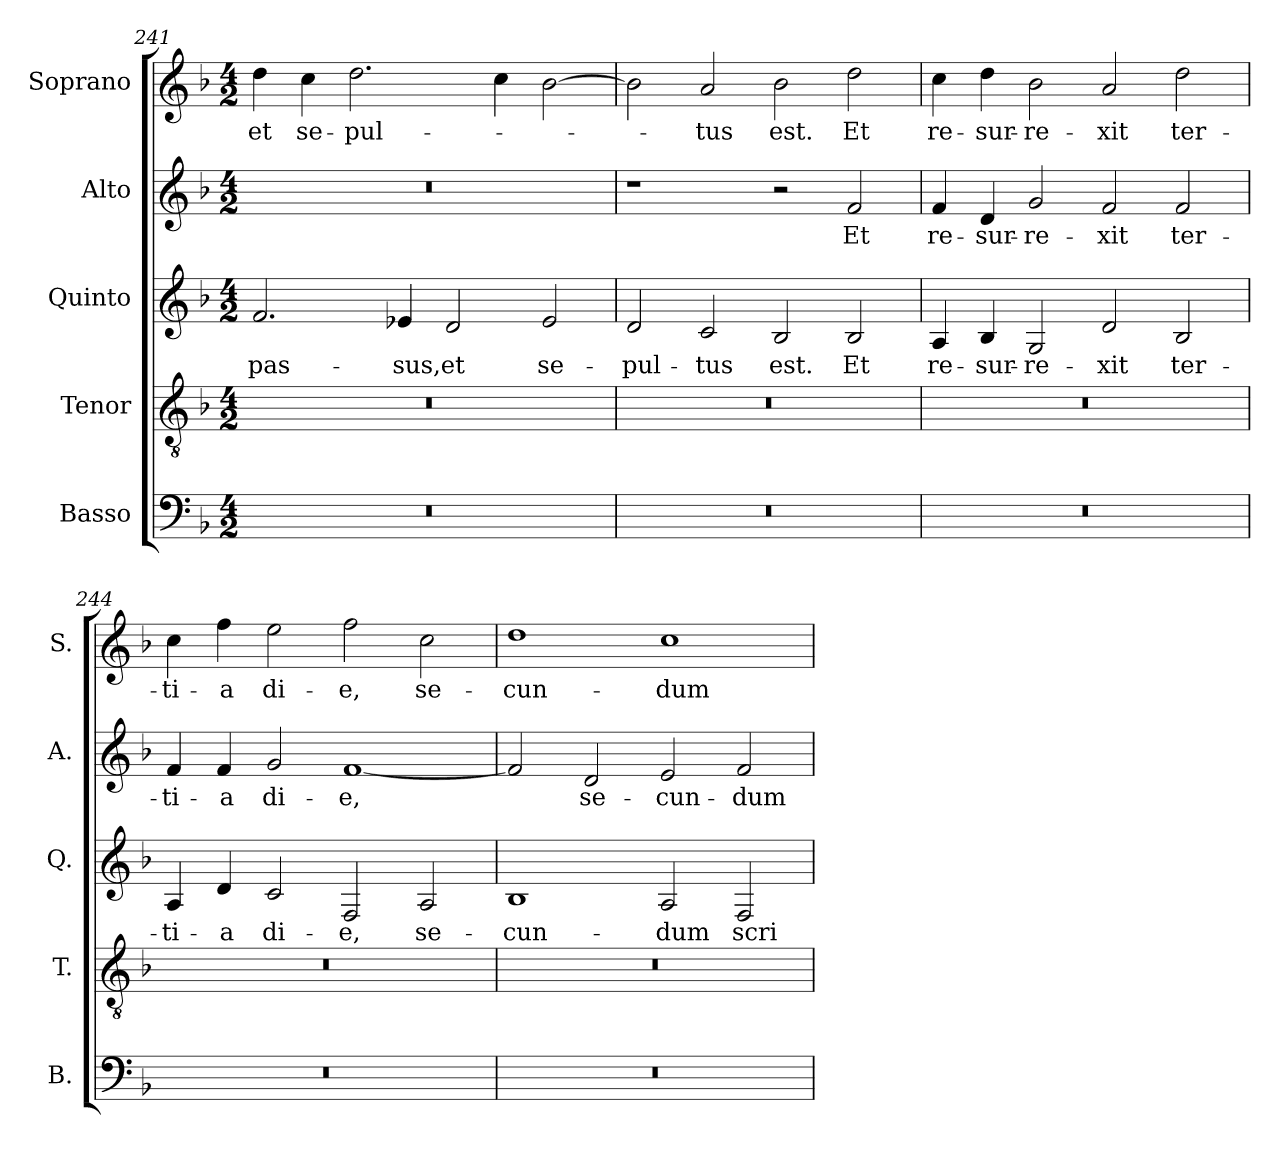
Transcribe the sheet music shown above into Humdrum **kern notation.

**kern	**kern	**kern	**text	**kern	**text	**kern	**text
*part5	*part4	*part3	*part3	*part2	*part2	*part1	*part1
*staff5	*staff4	*staff3	*staff3	*staff2	*staff2	*staff1	*staff1
*I"Basso	*I"Tenor	*I"Quinto	*	*I"Alto	*	*I"Soprano	*
*I'B.	*I'T.	*I'Q.	*	*I'A.	*	*I'S.	*
*clefF4	*clefGv2	*clefG2	*	*clefG2	*	*clefG2	*
*	*ITrd7c12	*	*	*	*	*	*
*k[b-]	*k[b-]	*k[b-]	*	*k[b-]	*	*k[b-]	*
*F:	*F:	*F:	*	*F:	*	*F:	*
*M4/2	*M4/2	*M4/2	*	*M4/2	*	*M4/2	*
=241	=241	=241	=241	=241	=241	=241	=241
!LO:N:vis=1	!LO:N:vis=1	!	!	!	!	!	!
!	!	!	!LO:LY:b:color=#000000	!LO:N:vis=1	!	!	!
!	!	!	!	!	!	!	!LO:LY:b:color=#000000
0r	0r	2.fi/	pas-	0r	.	4ddi\	et
!	!	!	!	!	!	!	!LO:LY:b:color=#000000
.	.	.	.	.	.	4cci\	se-
!	!	!	!	!	!	!	!LO:LY:b:color=#000000
.	.	.	.	.	.	2.ddi\	-pul-
!	!	!	!LO:LY:b:color=#000000	!	!	!	!
.	.	4e-Xi/	-sus,	.	.	.	.
!	!	!	!LO:LY:b:color=#000000	!	!	!	!
.	.	2di/	et	.	.	.	.
.	.	.	.	.	.	4cci\	.
!	!	!	!LO:LY:b:color=#000000	!	!	!	!
.	.	2e-i/	se-	.	.	[2b-i\	.
!!LO:LB:g=z
=242	=242	=242	=242	=242	=242	=242	=242
!LO:N:vis=1	!LO:N:vis=1	!	!	!	!	!	!
!	!	!	!LO:LY:b:color=#000000	!	!	!	!
0r	0r	2di/	-pul-	1r	.	2b-i\]	.
!	!	!	!LO:LY:b:color=#000000	!	!	!	!
!	!	!	!	!	!	!	!LO:LY:b:color=#000000
.	.	2ci/	-tus	.	.	2ai/	-tus
!	!	!	!LO:LY:b:color=#000000	!	!	!	!
!	!	!	!	!	!	!	!LO:LY:b:color=#000000
.	.	2B-i/	est.	2r	.	2b-i\	est.
!	!	!	!LO:LY:b:color=#000000	!	!	!	!
!	!	!	!	!	!LO:LY:b:color=#000000	!	!
!	!	!	!	!	!	!	!LO:LY:b:color=#000000
.	.	2B-i/	Et	2fi/	Et	2ddi\	Et
=243	=243	=243	=243	=243	=243	=243	=243
!LO:N:vis=1	!LO:N:vis=1	!	!	!	!	!	!
!	!	!	!LO:LY:b:color=#000000	!	!	!	!
!	!	!	!	!	!LO:LY:b:color=#000000	!	!
!	!	!	!	!	!	!	!LO:LY:b:color=#000000
0r	0r	4Ai/	re-	4fi/	re-	4cci\	re-
!	!	!	!LO:LY:b:color=#000000	!	!	!	!
!	!	!	!	!	!LO:LY:b:color=#000000	!	!
!	!	!	!	!	!	!	!LO:LY:b:color=#000000
.	.	4B-i/	-sur-	4di/	-sur-	4ddi\	-sur-
!	!	!	!LO:LY:b:color=#000000	!	!	!	!
!	!	!	!	!	!LO:LY:b:color=#000000	!	!
!	!	!	!	!	!	!	!LO:LY:b:color=#000000
.	.	2Gi/	-re-	2gi/	-re-	2b-i\	-re-
!	!	!	!LO:LY:b:color=#000000	!	!	!	!
!	!	!	!	!	!LO:LY:b:color=#000000	!	!
!	!	!	!	!	!	!	!LO:LY:b:color=#000000
.	.	2di/	-xit	2fi/	-xit	2ai/	-xit
!	!	!	!LO:LY:b:color=#000000	!	!	!	!
!	!	!	!	!	!LO:LY:b:color=#000000	!	!
!	!	!	!	!	!	!	!LO:LY:b:color=#000000
.	.	2B-i/	ter-	2fi/	ter-	2ddi\	ter-
=244	=244	=244	=244	=244	=244	=244	=244
!LO:N:vis=1	!LO:N:vis=1	!	!	!	!	!	!
!	!	!	!LO:LY:b:color=#000000	!	!	!	!
!	!	!	!	!	!LO:LY:b:color=#000000	!	!
!	!	!	!	!	!	!	!LO:LY:b:color=#000000
0r	0r	4Ai/	-ti-	4fi/	-ti-	4cci\	-ti-
!	!	!	!LO:LY:b:color=#000000	!	!	!	!
!	!	!	!	!	!LO:LY:b:color=#000000	!	!
!	!	!	!	!	!	!	!LO:LY:b:color=#000000
.	.	4di/	-a	4fi/	-a	4ffi\	-a
!	!	!	!LO:LY:b:color=#000000	!	!	!	!
!	!	!	!	!	!LO:LY:b:color=#000000	!	!
!	!	!	!	!	!	!	!LO:LY:b:color=#000000
.	.	2ci/	di-	2gi/	di-	2eei\	di-
!	!	!	!LO:LY:b:color=#000000	!	!	!	!
!	!	!	!	!	!LO:LY:b:color=#000000	!	!
!	!	!	!	!	!	!	!LO:LY:b:color=#000000
.	.	2Fi/	-e,	[1fi	-e,	2ffi\	-e,
!	!	!	!LO:LY:b:color=#000000	!	!	!	!
!	!	!	!	!	!	!	!LO:LY:b:color=#000000
.	.	2Ai/	se-	.	.	2cci\	se-
=245	=245	=245	=245	=245	=245	=245	=245
!LO:N:vis=1	!LO:N:vis=1	!	!	!	!	!	!
!	!	!	!LO:LY:b:color=#000000	!	!	!	!
!	!	!	!	!	!	!	!LO:LY:b:color=#000000
0r	0r	1B-i	-cun-	2fi/]	.	1ddi	-cun-
!	!	!	!	!	!LO:LY:b:color=#000000	!	!
.	.	.	.	2di/	se-	.	.
!	!	!	!LO:LY:b:color=#000000	!	!	!	!
!	!	!	!	!	!LO:LY:b:color=#000000	!	!
!	!	!	!	!	!	!	!LO:LY:b:color=#000000
.	.	2Ai/	-dum	2ei/	-cun-	1cci	-dum
!	!	!	!LO:LY:b:color=#000000	!	!	!	!
!	!	!	!	!	!LO:LY:b:color=#000000	!	!
.	.	2Fi/	scri-	2fi/	-dum	.	.
=	=	=	=	=	=	=	=
*-	*-	*-	*-	*-	*-	*-	*-
